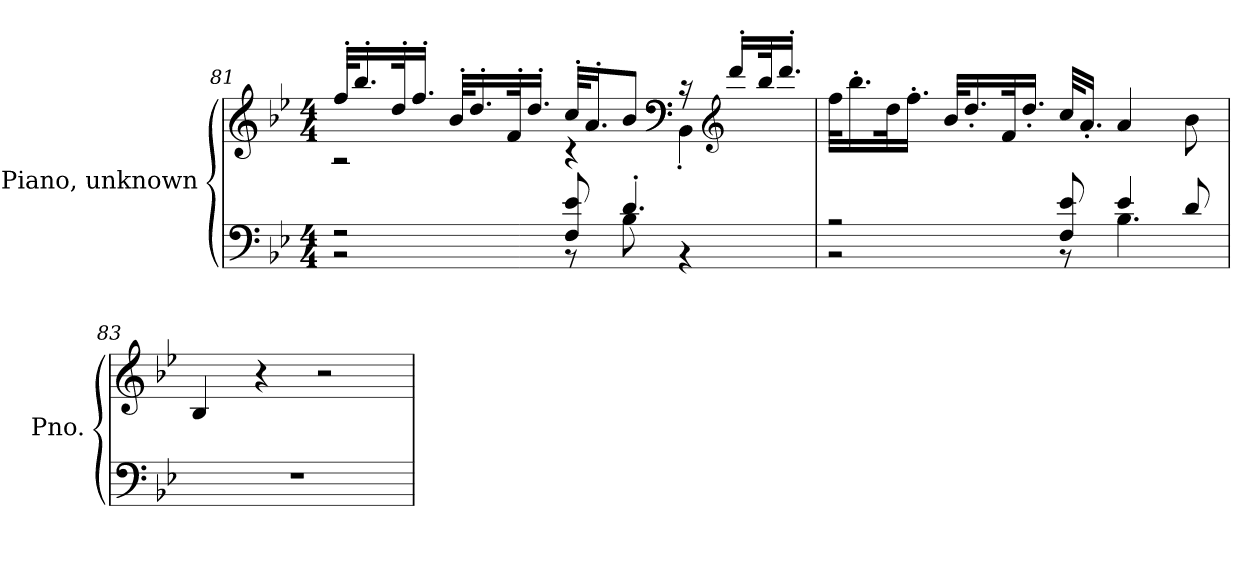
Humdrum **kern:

**kern	**kern
*part1	*part1
*staff2	*staff1
*I"Piano, unknown	*
*I'Pno.	*
!!LO:LB:g=z
*clefF4	*clefG2
*k[b-e-]	*k[b-e-]
*M4/4	*M4/4
=81	=81
*^	*^
2r	2r	32ff'/KLL	2r
.	.	16.bb-'/	.
.	.	32dd'/K	.
.	.	16.ff'/JJ	.
.	.	32b-'/KLL	.
.	.	16.dd'/	.
.	.	32f'/K	.
.	.	16.dd'/JJ	.
8F/ 8e-/	8r	32cc'/KLL	4r
.	.	16.a'/J	.
4.d'/	8B-\	8b-/J	.
*	*	*clefF4	*
.	4r	16r	4BB-'\
*	*	*clefG2	*
.	.	16ddd'/LL	.
.	.	32bb-/K	.
.	.	16.ddd'/JJ	.
*	*	*v	*v
=82	=82	=82
2r	2r	32ff\KLL
.	.	16.bb-'\
.	.	32dd\K
.	.	16.ff'\JJ
.	.	32b-/KLL
.	.	16.dd'/
.	.	32f/K
.	.	16.dd'/JJ
8F/ 8e-/	8r	32cc/KLL
.	.	16.a'/JJ
4e-/	4.B-\	4a/
8d/	.	8b-\
*v	*v	*
=83	=83
1r	4B-/
.	4r
.	2r
=	=
*-	*-
